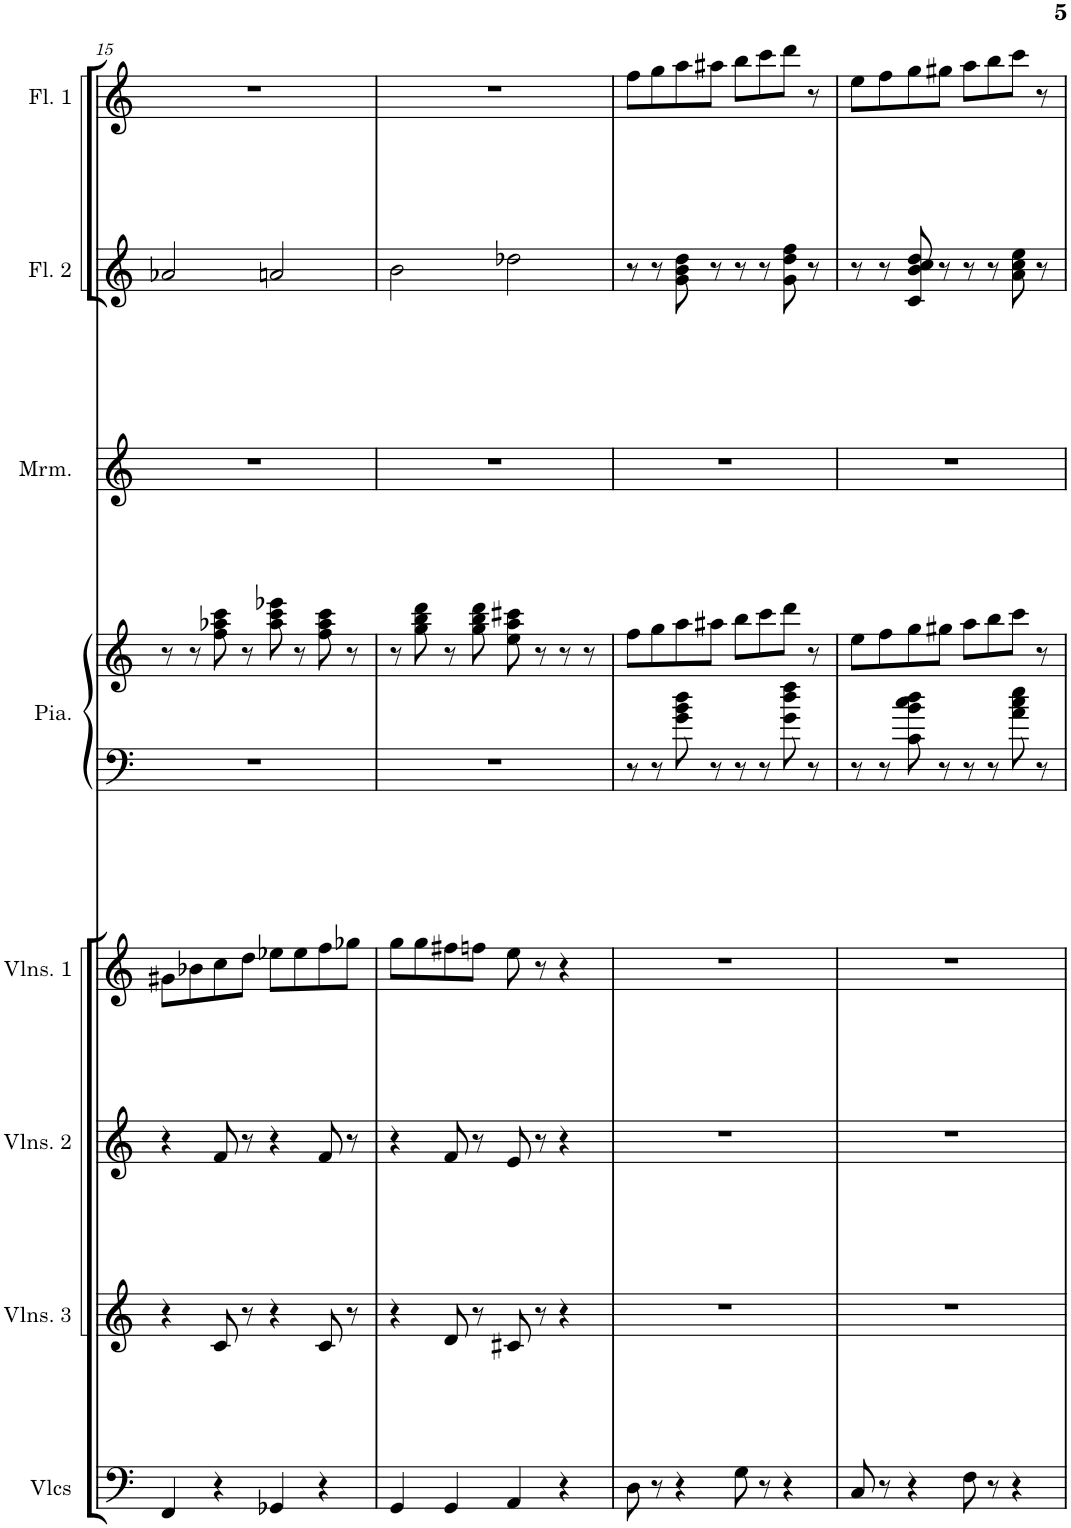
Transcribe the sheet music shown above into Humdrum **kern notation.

**kern	**kern	**kern	**kern	**kern	**kern	**kern	**kern	**kern
*part8	*part7	*part6	*part5	*part4	*part4	*part3	*part2	*part1
*staff9	*staff8	*staff7	*staff6	*staff5	*staff4	*staff3	*staff2	*staff1
*I"Cellos	*I"Violins 3	*I"Violins 2	*I"Violins 1	*I"Piano	*	*I"Marimba	*I"Flute 2	*I"Flute 1
*	*I'Vlns. 3	*I'Vlns. 2	*I'Vlns. 1	*I'Pia.	*	*I'Mrm.	*I'Fl. 2	*I'Fl. 1
!!LO:PB:g=z
*clefF4	*clefG2	*clefG2	*clefG2	*clefF4	*clefG2	*clefG2	*clefG2	*clefG2
*k[]	*k[]	*k[]	*k[]	*k[]	*k[]	*k[]	*k[]	*k[]
*M4/4	*M4/4	*M4/4	*M4/4	*M4/4	*M4/4	*M4/4	*M4/4	*M4/4
=15	=15	=15	=15	=15	=15	=15	=15	=15
4FF/	4r	4r	8g#X\L	1r	8r	1r	2a-X/	1r
.	.	.	8b-X\	.	8r	.	.	.
4r	8c/	8f/	8cc\	.	8ff\ 8aa-X\ 8ccc\	.	.	.
.	8r	8r	8dd\J	.	8r	.	.	.
4GG-X/	4r	4r	8ee-X\L	.	8aa-\ 8ccc\ 8eee-X\	.	2an/	.
.	.	.	8ee-\	.	8r	.	.	.
4r	8c/	8f/	8ff\	.	8ff\ 8aa-\ 8ccc\	.	.	.
.	8r	8r	8gg-X\J	.	8r	.	.	.
=16	=16	=16	=16	=16	=16	=16	=16	=16
4GG/	4r	4r	8gg\L	1r	8r	1r	2b\	1r
.	.	.	8gg\	.	8gg\ 8bb\ 8ddd\	.	.	.
4GG/	8d/	8f/	8ff#X\	.	8r	.	.	.
.	8r	8r	8ffn\J	.	8gg\ 8bb\ 8ddd\	.	.	.
4AA/	8c#X/	8e/	8ee\	.	8ee\ 8aa\ 8ccc#X\	.	2dd-X\	.
.	8r	8r	8r	.	8r	.	.	.
4r	4r	4r	4r	.	8r	.	.	.
.	.	.	.	.	8r	.	.	.
=17	=17	=17	=17	=17	=17	=17	=17	=17
8D\	1r	1r	1r	8r	8ff\L	1r	8r	8ff\L
8r	.	.	.	8r	8gg\	.	8r	8gg\
4r	.	.	.	8g\ 8b\ 8dd\	8aa\	.	8g\ 8b\ 8dd\	8aa\
.	.	.	.	8r	8aa#X\J	.	8r	8aa#X\J
8G\	.	.	.	8r	8bb\L	.	8r	8bb\L
8r	.	.	.	8r	8ccc\	.	8r	8ccc\
4r	.	.	.	8g\ 8dd\ 8ff\	8ddd\J	.	8g\ 8dd\ 8ff\	8ddd\J
.	.	.	.	8r	8r	.	8r	8r
=18	=18	=18	=18	=18	=18	=18	=18	=18
8C/	1r	1r	1r	8r	8ee\L	1r	8r	8ee\L
8r	.	.	.	8r	8ff\	.	8r	8ff\
4r	.	.	.	8c\ 8b\ 8cc\ 8dd\	8gg\	.	8c/ 8b/ 8cc/ 8dd/	8gg\
.	.	.	.	8r	8gg#X\J	.	8r	8gg#X\J
8F\	.	.	.	8r	8aa\L	.	8r	8aa\L
8r	.	.	.	8r	8bb\	.	8r	8bb\
4r	.	.	.	8a\ 8cc\ 8ee\	8ccc\J	.	8a\ 8cc\ 8ee\	8ccc\J
.	.	.	.	8r	8r	.	8r	8r
=	=	=	=	=	=	=	=	=
*-	*-	*-	*-	*-	*-	*-	*-	*-
